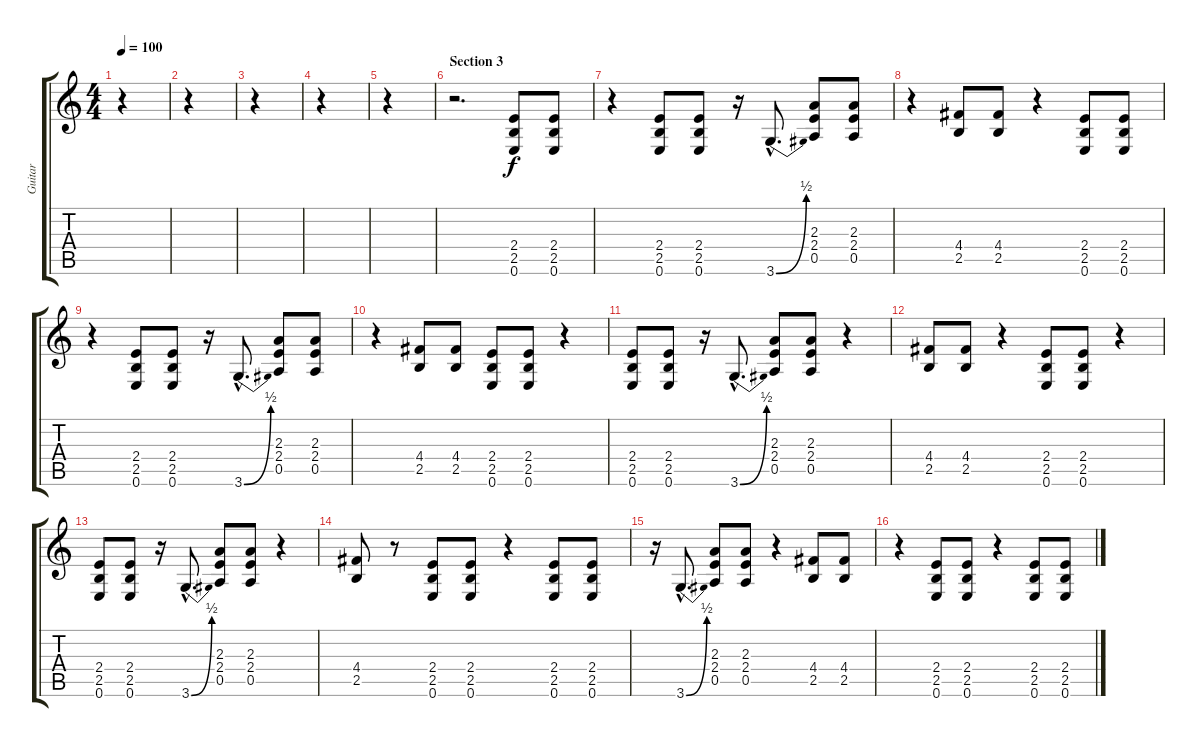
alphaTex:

\track ("Guitar" "Guitar") {instrument distortionguitar}
\staff {score tabs}
\tuning (E4 B3 G3 D3 A2 E2) {hide}
\ts (4 4)
\tempo 100
\clef g2
\ks c
r.4{dy f} |
r.4 |
r.4 |
r.4 |
r.4 |
\section ("" "Section 3")
r.2{d} (2.4 2.5 0.6).8 (2.4 2.5 0.6).8 |
r.4 (2.4 2.5 0.6).8 (2.4 2.5 0.6).8 r.16 3.6{be (bend 0 0 60 2) hac}.8{d} (2.3 2.4 0.5).8 (2.3 2.4 0.5).8 |
r.4 (4.4 2.5).8 (4.4 2.5).8 r.4 (2.4 2.5 0.6).8 (2.4 2.5 0.6).8 |
r.4 (2.4 2.5 0.6).8 (2.4 2.5 0.6).8 r.16 3.6{be (bend 0 0 60 2) hac}.8{d} (2.3 2.4 0.5).8 (2.3 2.4 0.5).8 |
r.4 (4.4 2.5).8 (4.4 2.5).8 (2.4 2.5 0.6).8 (2.4 2.5 0.6).8 r.4 |
(2.4 2.5 0.6).8 (2.4 2.5 0.6).8 r.16 3.6{be (bend 0 0 60 2) hac}.8{d} (2.3 2.4 0.5).8 (2.3 2.4 0.5).8 r.4 |
(4.4 2.5).8 (4.4 2.5).8 r.4 (2.4 2.5 0.6).8 (2.4 2.5 0.6).8 r.4 |
(2.4 2.5 0.6).8 (2.4 2.5 0.6).8 r.16 3.6{be (bend 0 0 60 2) hac}.8{d} (2.3 2.4 0.5).8 (2.3 2.4 0.5).8 r.4 |
(4.4 2.5).8 r.8 (2.4 2.5 0.6).8 (2.4 2.5 0.6).8 r.4 (2.4 2.5 0.6).8 (2.4 2.5 0.6).8 |
r.16 3.6{be (bend 0 0 60 2) hac}.8{d} (2.3 2.4 0.5).8 (2.3 2.4 0.5).8 r.4 (4.4 2.5).8 (4.4 2.5).8 |
r.4 (2.4 2.5 0.6).8 (2.4 2.5 0.6).8 r.4 (2.4 2.5 0.6).8 (2.4 2.5 0.6).8
